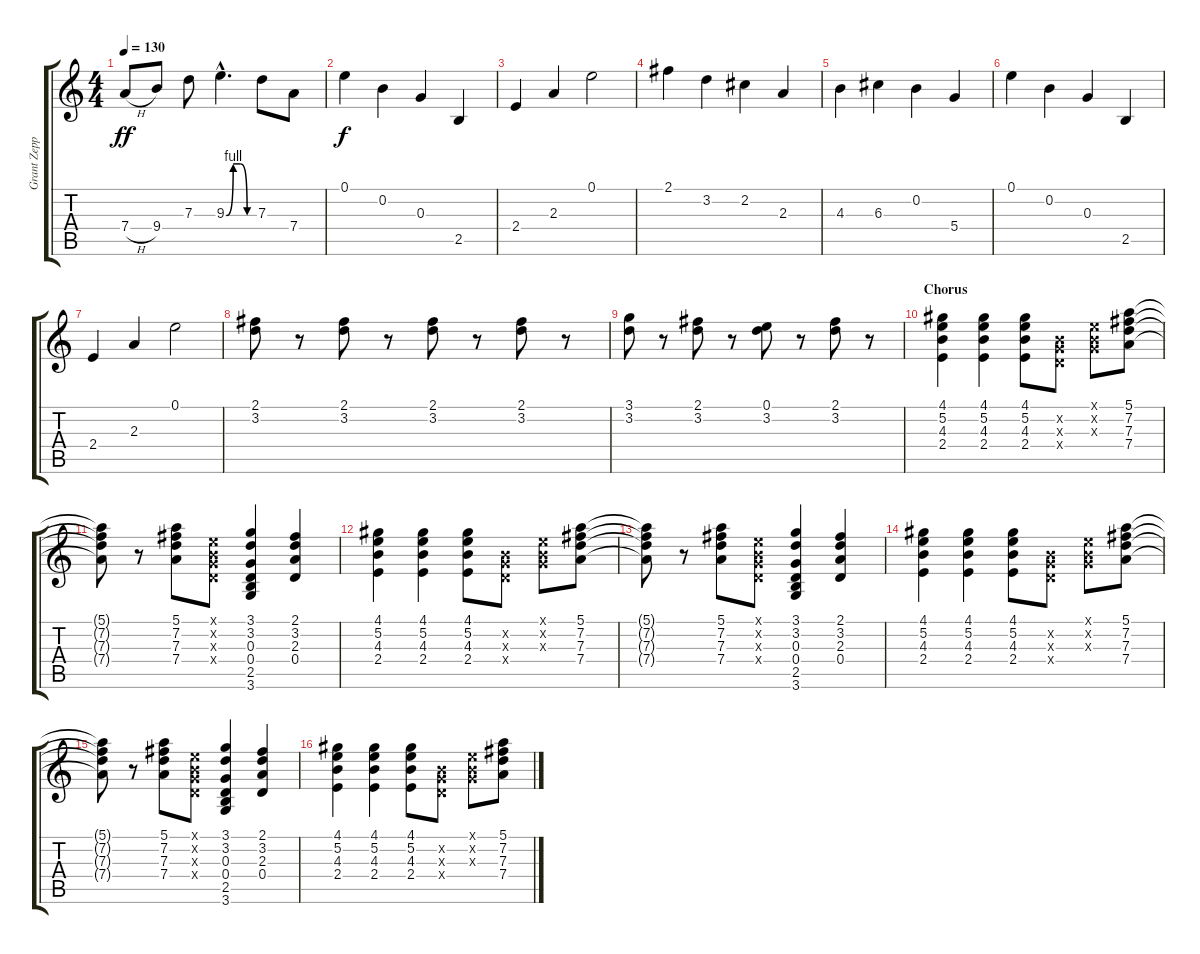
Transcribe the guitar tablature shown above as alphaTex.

\track ("Grant Zeppelin" "Grant Zepp") {instrument acousticguitarsteel}
\staff {score tabs}
\tuning (E4 B3 G3 D3 A2 E2) {hide}
\ts (4 4)
\tempo 130
\clef g2
\ks c
7.4{h}.8{dy ff} 9.4.8 7.3.8 9.3{be (custom 0 0 15 4 30 4 45 0 60 0) hac}.4{d} 7.3.8 7.4.8 |
0.1.4{dy f} 0.2.4 0.3.4 2.5.4 |
2.4.4 2.3.4 0.1.2 |
2.1.4 3.2.4 2.2.4 2.3.4 |
4.3.4 6.3.4 0.2.4 5.4.4 |
0.1.4 0.2.4 0.3.4 2.5.4 |
2.4.4 2.3.4 0.1.2 |
(2.1 3.2).8 r.8 (2.1 3.2).8 r.8 (2.1 3.2).8 r.8 (2.1 3.2).8 r.8 |
(3.1 3.2).8 r.8 (2.1 3.2).8 r.8 (0.1 3.2).8 r.8 (2.1 3.2).8 r.8 |
\section ("" "Chorus")
(4.1 5.2 4.3 2.4).4 (4.1 5.2 4.3 2.4).4 (4.1 5.2 4.3 2.4).8 (0.2{x} 0.3{x} 0.4{x}).8 (0.1{x} 0.2{x} 0.3{x}).8 (5.1 7.2 7.3 7.4).8 |
(5.1{t} 7.2{t} 7.3{t} 7.4{t}).8 r.8 (5.1 7.2 7.3 7.4).8 (0.1{x} 0.2{x} 0.3{x} 0.4{x}).8 (3.1 3.2 0.3 0.4 2.5 3.6).4 (2.1 3.2 2.3 0.4).4 |
(4.1 5.2 4.3 2.4).4 (4.1 5.2 4.3 2.4).4 (4.1 5.2 4.3 2.4).8 (0.2{x} 0.3{x} 0.4{x}).8 (0.1{x} 0.2{x} 0.3{x}).8 (5.1 7.2 7.3 7.4).8 |
(5.1{t} 7.2{t} 7.3{t} 7.4{t}).8 r.8 (5.1 7.2 7.3 7.4).8 (0.1{x} 0.2{x} 0.3{x} 0.4{x}).8 (3.1 3.2 0.3 0.4 2.5 3.6).4 (2.1 3.2 2.3 0.4).4 |
(4.1 5.2 4.3 2.4).4 (4.1 5.2 4.3 2.4).4 (4.1 5.2 4.3 2.4).8 (0.2{x} 0.3{x} 0.4{x}).8 (0.1{x} 0.2{x} 0.3{x}).8 (5.1 7.2 7.3 7.4).8 |
(5.1{t} 7.2{t} 7.3{t} 7.4{t}).8 r.8 (5.1 7.2 7.3 7.4).8 (0.1{x} 0.2{x} 0.3{x} 0.4{x}).8 (3.1 3.2 0.3 0.4 2.5 3.6).4 (2.1 3.2 2.3 0.4).4 |
(4.1 5.2 4.3 2.4).4 (4.1 5.2 4.3 2.4).4 (4.1 5.2 4.3 2.4).8 (0.2{x} 0.3{x} 0.4{x}).8 (0.1{x} 0.2{x} 0.3{x}).8 (5.1 7.2 7.3 7.4).8
